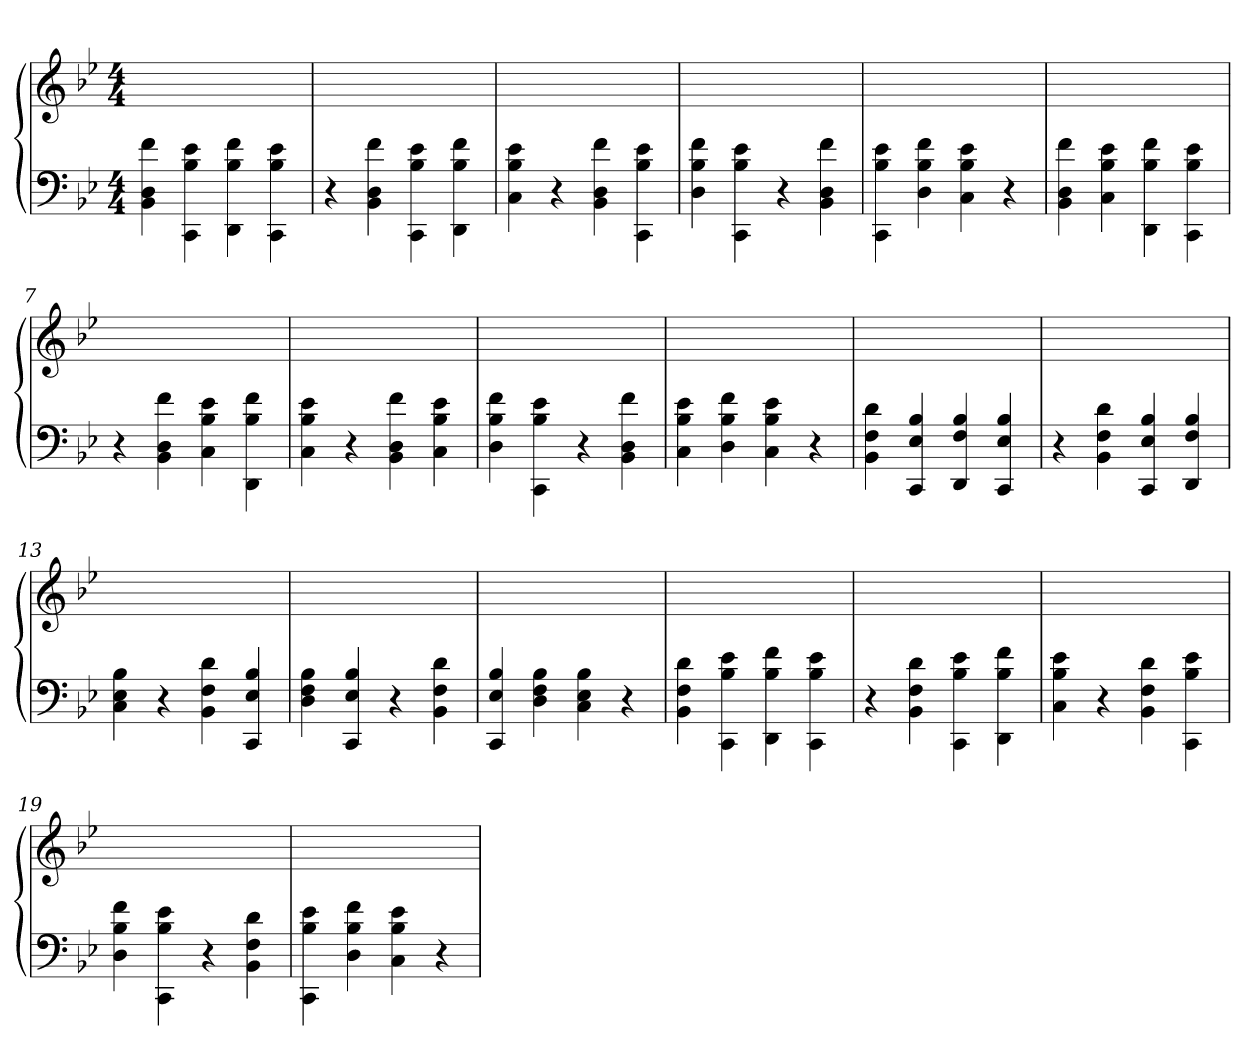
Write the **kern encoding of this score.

**kern	**kern
*part2	*part1
*staff2	*staff1
*clefF4	*clefG2
*k[b-e-]	*k[b-e-]
*B-:	*B-:
*M4/4	*M4/4
*MM60	*MM60
=1	=1
4BB- 4D 4f	1ryy
4CC 4B- 4e-	.
4DD 4B- 4f	.
4CC 4B- 4e-	.
=2	=2
4r	1ryy
4BB- 4D 4f	.
4CC 4B- 4e-	.
4DD 4B- 4f	.
=3	=3
4C 4B- 4e-	1ryy
4r	.
4BB- 4D 4f	.
4CC 4B- 4e-	.
=4	=4
4D 4B- 4f	1ryy
4CC 4B- 4e-	.
4r	.
4BB- 4D 4f	.
=5	=5
4CC 4B- 4e-	1ryy
4D 4B- 4f	.
4C 4B- 4e-	.
4r	.
=6	=6
4BB- 4D 4f	1ryy
4C 4B- 4e-	.
4DD 4B- 4f	.
4CC 4B- 4e-	.
=7	=7
4r	1ryy
4BB- 4D 4f	.
4C 4B- 4e-	.
4DD 4B- 4f	.
=8	=8
4C 4B- 4e-	1ryy
4r	.
4BB- 4D 4f	.
4C 4B- 4e-	.
=9	=9
4D 4B- 4f	1ryy
4CC 4B- 4e-	.
4r	.
4BB- 4D 4f	.
=10	=10
4C 4B- 4e-	1ryy
4D 4B- 4f	.
4C 4B- 4e-	.
4r	.
=11	=11
4BB- 4F 4d	1ryy
4CC 4E- 4B-	.
4DD 4F 4B-	.
4CC 4E- 4B-	.
=12	=12
4r	1ryy
4BB- 4F 4d	.
4CC 4E- 4B-	.
4DD 4F 4B-	.
=13	=13
4C 4E- 4B-	1ryy
4r	.
4BB- 4F 4d	.
4CC 4E- 4B-	.
=14	=14
4D 4F 4B-	1ryy
4CC 4E- 4B-	.
4r	.
4BB- 4F 4d	.
=15	=15
4CC 4E- 4B-	1ryy
4D 4F 4B-	.
4C 4E- 4B-	.
4r	.
=16	=16
4BB- 4F 4d	1ryy
4CC 4B- 4e-	.
4DD 4B- 4f	.
4CC 4B- 4e-	.
=17	=17
4r	1ryy
4BB- 4F 4d	.
4CC 4B- 4e-	.
4DD 4B- 4f	.
=18	=18
4C 4B- 4e-	1ryy
4r	.
4BB- 4F 4d	.
4CC 4B- 4e-	.
=19	=19
4D 4B- 4f	1ryy
4CC 4B- 4e-	.
4r	.
4BB- 4F 4d	.
=20	=20
4CC 4B- 4e-	1ryy
4D 4B- 4f	.
4C 4B- 4e-	.
4r	.
=	=
*-	*-
